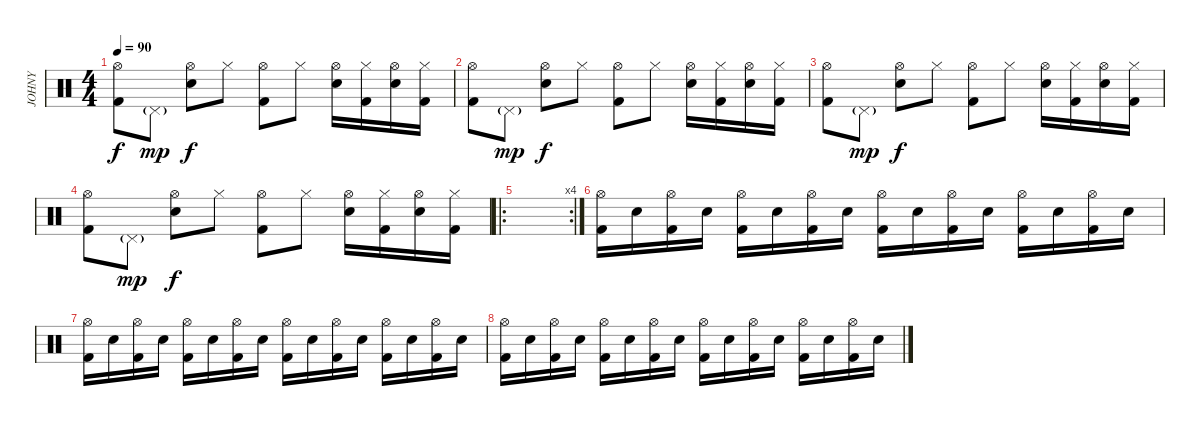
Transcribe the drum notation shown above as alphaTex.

\track ("JOHNY" "JOHNY") {instrument percussion}
\staff {score}
\articulation defaults
\ts (4 4)
\tempo 90
\clef neutral
\ks c
("Hi-Hat (open)" "Kick (hit) 2").8{dy f} "Pedal Hi-Hat (hit)"{g}.8{dy mp} ("Hi-Hat (open)" "Snare (hit) 2").8{dy f} "Hi-Hat (closed)".8 ("Hi-Hat (open)" "Kick (hit) 2").8 "Hi-Hat (closed)".8 ("Hi-Hat (open)" "Electric Snare (hit)").16 ("Hi-Hat (closed)" "Kick (hit) 2").16 ("Hi-Hat (open)" "Electric Snare (hit)").16 ("Hi-Hat (closed)" "Kick (hit) 2").16 |
("Hi-Hat (open)" "Kick (hit) 2").8 "Pedal Hi-Hat (hit)"{g}.8{dy mp} ("Hi-Hat (open)" "Snare (hit) 2").8{dy f} "Hi-Hat (closed)".8 ("Hi-Hat (open)" "Kick (hit) 2").8 "Hi-Hat (closed)".8 ("Hi-Hat (open)" "Electric Snare (hit)").16 ("Hi-Hat (closed)" "Kick (hit) 2").16 ("Hi-Hat (open)" "Electric Snare (hit)").16 ("Hi-Hat (closed)" "Kick (hit) 2").16 |
("Hi-Hat (open)" "Kick (hit) 2").8 "Pedal Hi-Hat (hit)"{g}.8{dy mp} ("Hi-Hat (open)" "Snare (hit) 2").8{dy f} "Hi-Hat (closed)".8 ("Hi-Hat (open)" "Kick (hit) 2").8 "Hi-Hat (closed)".8 ("Hi-Hat (open)" "Electric Snare (hit)").16 ("Hi-Hat (closed)" "Kick (hit) 2").16 ("Hi-Hat (open)" "Electric Snare (hit)").16 ("Hi-Hat (closed)" "Kick (hit) 2").16 |
("Hi-Hat (open)" "Kick (hit) 2").8 "Pedal Hi-Hat (hit)"{g}.8{dy mp} ("Hi-Hat (open)" "Snare (hit) 2").8{dy f} "Hi-Hat (closed)".8 ("Hi-Hat (open)" "Kick (hit) 2").8 "Hi-Hat (closed)".8 ("Hi-Hat (open)" "Electric Snare (hit)").16 ("Hi-Hat (closed)" "Kick (hit) 2").16 ("Hi-Hat (open)" "Electric Snare (hit)").16 ("Hi-Hat (closed)" "Kick (hit) 2").16 |
\ro
\rc 4
|
("Hi-Hat (open)" "Kick (hit) 2").16 "Electric Snare (hit)".16 ("Hi-Hat (open)" "Kick (hit) 2").16 "Electric Snare (hit)".16 ("Hi-Hat (open)" "Kick (hit) 2").16 "Electric Snare (hit)".16 ("Hi-Hat (open)" "Kick (hit) 2").16 "Electric Snare (hit)".16 ("Hi-Hat (open)" "Kick (hit) 2").16 "Electric Snare (hit)".16 ("Hi-Hat (open)" "Kick (hit) 2").16 "Electric Snare (hit)".16 ("Hi-Hat (open)" "Kick (hit) 2").16 "Electric Snare (hit)".16 ("Hi-Hat (open)" "Kick (hit) 2").16 "Electric Snare (hit)".16 |
("Hi-Hat (open)" "Kick (hit) 2").16 "Electric Snare (hit)".16 ("Hi-Hat (open)" "Kick (hit) 2").16 "Electric Snare (hit)".16 ("Hi-Hat (open)" "Kick (hit) 2").16 "Electric Snare (hit)".16 ("Hi-Hat (open)" "Kick (hit) 2").16 "Electric Snare (hit)".16 ("Hi-Hat (open)" "Kick (hit) 2").16 "Electric Snare (hit)".16 ("Hi-Hat (open)" "Kick (hit) 2").16 "Electric Snare (hit)".16 ("Hi-Hat (open)" "Kick (hit) 2").16 "Electric Snare (hit)".16 ("Hi-Hat (open)" "Kick (hit) 2").16 "Electric Snare (hit)".16 |
("Hi-Hat (open)" "Kick (hit) 2").16 "Electric Snare (hit)".16 ("Hi-Hat (open)" "Kick (hit) 2").16 "Electric Snare (hit)".16 ("Hi-Hat (open)" "Kick (hit) 2").16 "Electric Snare (hit)".16 ("Hi-Hat (open)" "Kick (hit) 2").16 "Electric Snare (hit)".16 ("Hi-Hat (open)" "Kick (hit) 2").16 "Electric Snare (hit)".16 ("Hi-Hat (open)" "Kick (hit) 2").16 "Electric Snare (hit)".16 ("Hi-Hat (open)" "Kick (hit) 2").16 "Electric Snare (hit)".16 ("Hi-Hat (open)" "Kick (hit) 2").16 "Electric Snare (hit)".16
